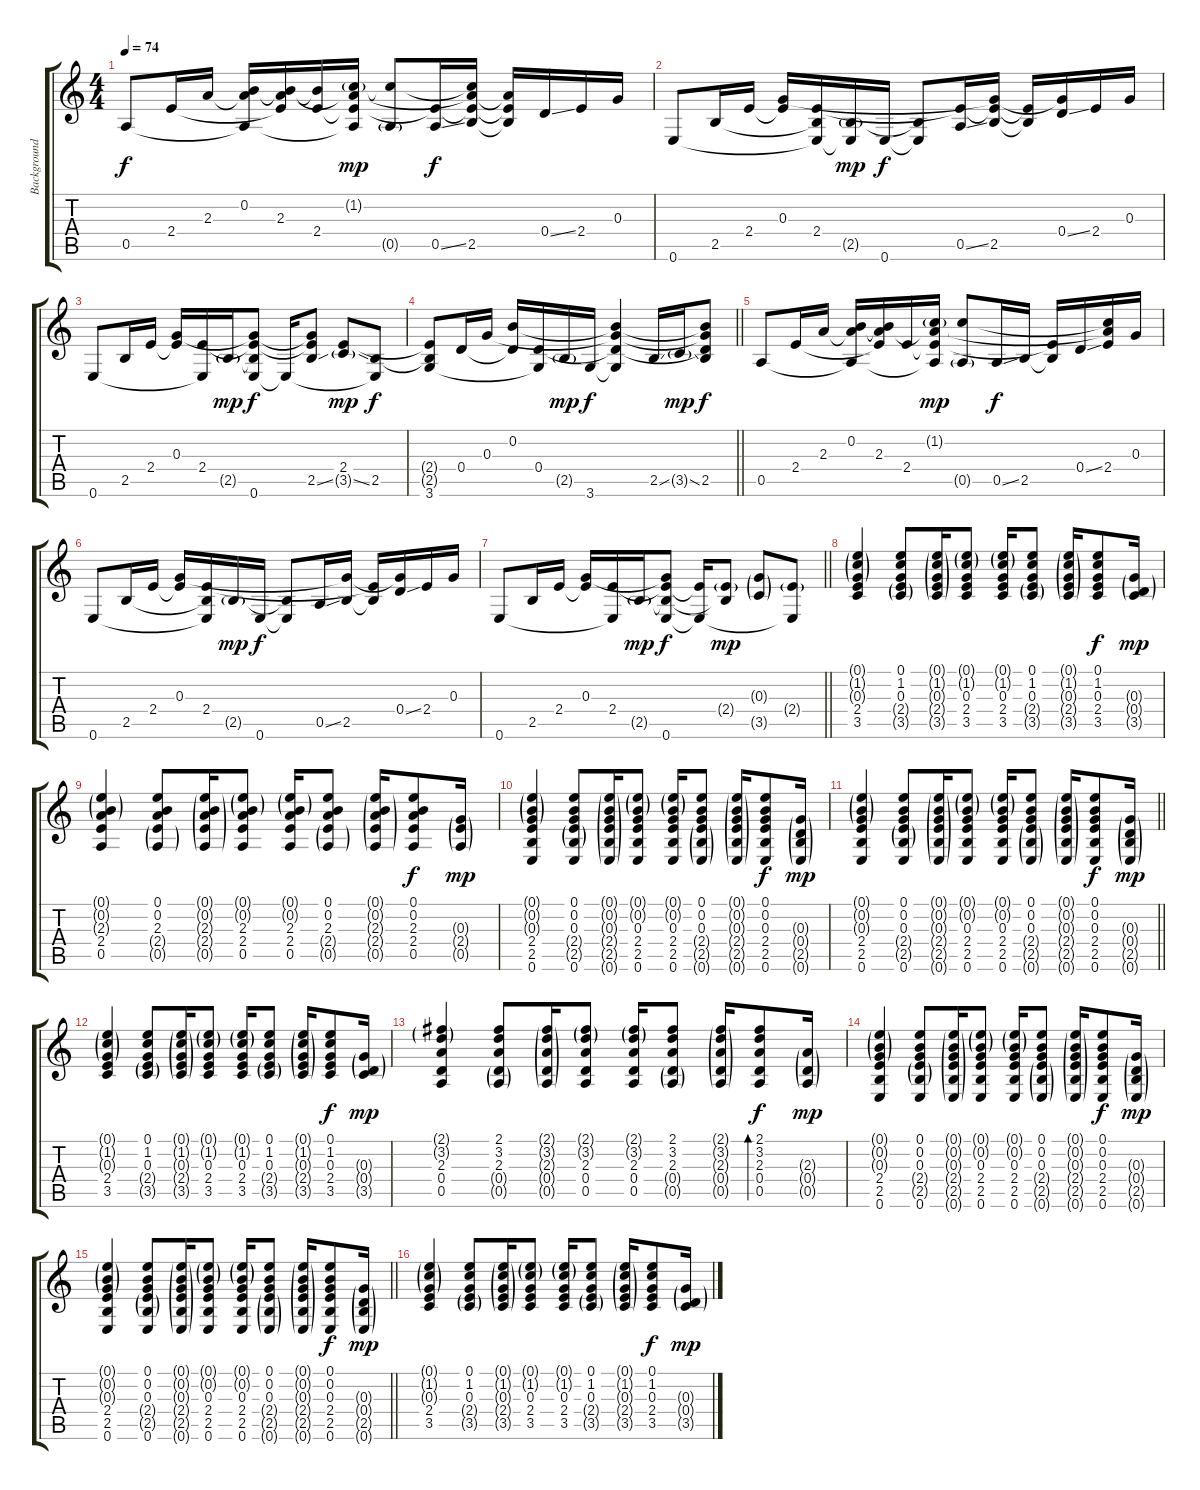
\track ("Background Guitar" "Background") {instrument acousticguitarsteel}
\staff {score tabs}
\tuning (E4 B3 G3 D3 A2 E2) {hide}
\ts (4 4)
\tempo 74
\clef g2
\ks c
0.5.8{dy f} 2.4.16 2.3.16 (0.2 2.3{t} 0.5{t}).16 (0.2{t} 2.3 2.4{t}).16 (0.2{t} 2.4).16 (1.2{g} 2.3{t} 2.4{t} 0.5{t}).16{dy mp} (1.2{t} 0.5{g}).8 (2.4{t} 0.5{ss}).16{dy f} (1.2{t} 2.3{t} 2.4{t} 2.5).16 (2.3{t} 2.4{t} 2.5{t}).16 0.4{ss}.16 2.4.16 0.3.16 |
0.6.8 2.5.16 2.4.16 (0.3 2.4{t}).16 (2.4 2.5{t} 0.6{t}).16 (2.5{g} 0.6{t}).16{dy mp} 0.6.16{dy f} (2.5{t} 0.6{t}).8 (2.4{t} 0.5{ss}).16 (0.3{t} 2.4{t} 2.5).16 (2.4{t} 2.5{t}).16 (0.3{t} 0.4{ss}).16 2.4.16 0.3.16 |
0.6.8 2.5.16 2.4.16 (0.3 2.4{t}).16 (2.4 0.6{t}).16 2.5{g}.16{dy mp} (0.3{t} 2.4{t} 2.5{t} 0.6).8{dy f} 0.6{t}.16 (0.3{t} 2.4{t} 2.5{ss}).8 (2.4 3.5{ss g}).8{dy mp} (2.5 0.6{t}).8{dy f} |
\barLineRight lightlight
(2.4{t} 2.5{t} 3.6).8 0.4.16 0.3.16 (0.2 0.4{t}).16 (0.4 3.6{t}).16 2.5{g}.16{dy mp} 3.6.16{dy f} (0.2{t} 0.3{t} 0.4{t} 3.6{t}).4 2.5{ss}.16 3.5{ss g}.16{dy mp} (0.2{t} 0.3{t} 0.4{t} 2.5).8{dy f} |
0.5.8 2.4.16 2.3.16 (0.2 2.3{t} 0.5{t}).16 (0.2{t} 2.3 2.4{t}).16 2.4.16 (1.2{g} 2.3{t} 2.4{t} 0.5{t}).16{dy mp} (1.2{t} 0.5{g}).8 0.5{ss}.16{dy f} 2.5.16 (2.4{t} 2.5{t}).16 0.4{ss}.16 (1.2{t} 2.3{t} 2.4).16 0.3.16 |
0.6.8 2.5.16 2.4.16 (0.3 2.4{t}).16 (2.4 2.5{t} 0.6{t}).16 2.5{g}.16{dy mp} 0.6.16{dy f} (2.5{t} 0.6{t}).8 0.5{ss}.16 (0.3{t} 2.5).16 (2.4{t} 2.5{t}).16 (0.3{t} 0.4{ss}).16 2.4.16 0.3.16 |
\barLineRight lightlight
0.6.8 2.5.16 2.4.16 (0.3 2.4{t}).16 (2.4 0.6{t}).16 2.5{g}.16{dy mp} (0.3{t} 2.4{t} 2.5{t} 0.6).8{dy f} (2.4{t} 0.6{t}).16 (2.4{g} 2.5{t}).8{dy mp} (0.3{g} 3.5{g}).8 (2.4{g} 0.6{t}).8 |
(0.1{g} 1.2{g} 0.3{g} 2.4 3.5).4 (0.1 1.2 0.3 2.4{g} 3.5{g}).8 (0.1{g} 1.2{g} 0.3{g} 2.4{g} 3.5{g}).16 (0.1{g} 1.2{g} 0.3 2.4 3.5).8 (0.1{g} 1.2{g} 0.3 2.4 3.5).16 (0.1 1.2 0.3 2.4{g} 3.5{g}).8 (0.1{g} 1.2{g} 0.3{g} 2.4{g} 3.5{g}).16 (0.1 1.2 0.3 2.4 3.5).8{dy f} (0.3{g} 0.4{g} 3.5{g}).16{dy mp} |
(0.1{g} 0.2{g} 2.3{g} 2.4 0.5).4 (0.1 0.2 2.3 2.4{g} 0.5{g}).8 (0.1{g} 0.2{g} 2.3{g} 2.4{g} 0.5{g}).16 (0.1{g} 0.2{g} 2.3 2.4 0.5).8 (0.1{g} 0.2{g} 2.3 2.4 0.5).16 (0.1 0.2 2.3 2.4{g} 0.5{g}).8 (0.1{g} 0.2{g} 2.3{g} 2.4{g} 0.5{g}).16 (0.1 0.2 2.3 2.4 0.5).8{dy f} (0.3{g} 2.4{g} 0.5{g}).16{dy mp} |
(0.1{g} 0.2{g} 0.3{g} 2.4 2.5 0.6).4 (0.1 0.2 0.3 2.4{g} 2.5{g} 0.6).8 (0.1{g} 0.2{g} 0.3{g} 2.4{g} 2.5{g} 0.6{g}).16 (0.1{g} 0.2{g} 0.3 2.4 2.5 0.6).8 (0.1{g} 0.2{g} 0.3 2.4 2.5 0.6).16 (0.1 0.2 0.3 2.4{g} 2.5{g} 0.6{g}).8 (0.1{g} 0.2{g} 0.3{g} 2.4{g} 2.5{g} 0.6{g}).16 (0.1 0.2 0.3 2.4 2.5 0.6).8{dy f} (0.3{g} 0.4{g} 2.5{g} 0.6{g}).16{dy mp} |
\barLineRight lightlight
(0.1{g} 0.2{g} 0.3{g} 2.4 2.5 0.6).4 (0.1 0.2 0.3 2.4{g} 2.5{g} 0.6).8 (0.1{g} 0.2{g} 0.3{g} 2.4{g} 2.5{g} 0.6{g}).16 (0.1{g} 0.2{g} 0.3 2.4 2.5 0.6).8 (0.1{g} 0.2{g} 0.3 2.4 2.5 0.6).16 (0.1 0.2 0.3 2.4{g} 2.5{g} 0.6{g}).8 (0.1{g} 0.2{g} 0.3{g} 2.4{g} 2.5{g} 0.6{g}).16 (0.1 0.2 0.3 2.4 2.5 0.6).8{dy f} (0.3{g} 0.4{g} 2.5{g} 0.6{g}).16{dy mp} |
(0.1{g} 1.2{g} 0.3{g} 2.4 3.5).4 (0.1 1.2 0.3 2.4{g} 3.5{g}).8 (0.1{g} 1.2{g} 0.3{g} 2.4{g} 3.5{g}).16 (0.1{g} 1.2{g} 0.3 2.4 3.5).8 (0.1{g} 1.2{g} 0.3 2.4 3.5).16 (0.1 1.2 0.3 2.4{g} 3.5{g}).8 (0.1{g} 1.2{g} 0.3{g} 2.4{g} 3.5{g}).16 (0.1 1.2 0.3 2.4 3.5).8{dy f} (0.3{g} 0.4{g} 3.5{g}).16{dy mp} |
(2.1{g} 3.2{g} 2.3 0.4 0.5).4 (2.1 3.2 2.3 0.4{g} 0.5{g}).8 (2.1{g} 3.2{g} 2.3{g} 0.4{g} 0.5{g}).16 (2.1{g} 3.2{g} 2.3 0.4 0.5).8 (2.1{g} 3.2{g} 2.3 0.4 0.5).16 (2.1 3.2 2.3 0.4{g} 0.5{g}).8 (2.1{g} 3.2{g} 2.3{g} 0.4{g} 0.5{g}).16 (2.1 3.2 2.3 0.4 0.5).8{bd 60 dy f} (2.3{g} 0.4{g} 0.5{g}).16{dy mp} |
(0.1{g} 0.2{g} 0.3{g} 2.4 2.5 0.6).4 (0.1 0.2 0.3 2.4{g} 2.5{g} 0.6).8 (0.1{g} 0.2{g} 0.3{g} 2.4{g} 2.5{g} 0.6{g}).16 (0.1{g} 0.2{g} 0.3 2.4 2.5 0.6).8 (0.1{g} 0.2{g} 0.3 2.4 2.5 0.6).16 (0.1 0.2 0.3 2.4{g} 2.5{g} 0.6{g}).8 (0.1{g} 0.2{g} 0.3{g} 2.4{g} 2.5{g} 0.6{g}).16 (0.1 0.2 0.3 2.4 2.5 0.6).8{dy f} (0.3{g} 0.4{g} 2.5{g} 0.6{g}).16{dy mp} |
\barLineRight lightlight
(0.1{g} 0.2{g} 0.3{g} 2.4 2.5 0.6).4 (0.1 0.2 0.3 2.4{g} 2.5{g} 0.6).8 (0.1{g} 0.2{g} 0.3{g} 2.4{g} 2.5{g} 0.6{g}).16 (0.1{g} 0.2{g} 0.3 2.4 2.5 0.6).8 (0.1{g} 0.2{g} 0.3 2.4 2.5 0.6).16 (0.1 0.2 0.3 2.4{g} 2.5{g} 0.6{g}).8 (0.1{g} 0.2{g} 0.3{g} 2.4{g} 2.5{g} 0.6{g}).16 (0.1 0.2 0.3 2.4 2.5 0.6).8{dy f} (0.3{g} 0.4{g} 2.5{g} 0.6{g}).16{dy mp} |
(0.1{g} 1.2{g} 0.3{g} 2.4 3.5).4 (0.1 1.2 0.3 2.4{g} 3.5{g}).8 (0.1{g} 1.2{g} 0.3{g} 2.4{g} 3.5{g}).16 (0.1{g} 1.2{g} 0.3 2.4 3.5).8 (0.1{g} 1.2{g} 0.3 2.4 3.5).16 (0.1 1.2 0.3 2.4{g} 3.5{g}).8 (0.1{g} 1.2{g} 0.3{g} 2.4{g} 3.5{g}).16 (0.1 1.2 0.3 2.4 3.5).8{dy f} (0.3{g} 0.4{g} 3.5{g}).16{dy mp}
